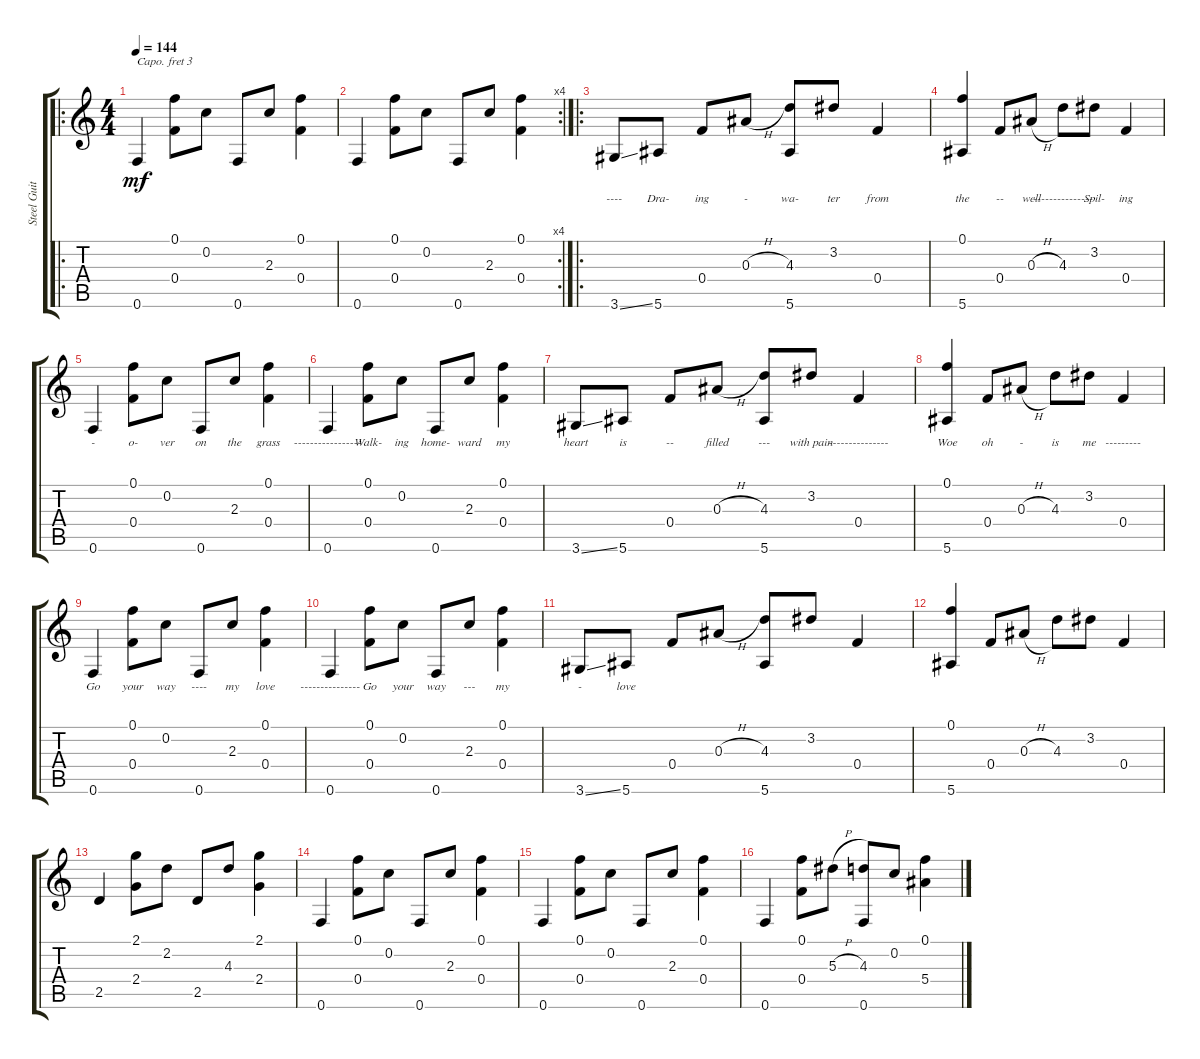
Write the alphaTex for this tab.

\track ("Steel Guitar" "Steel Guit") {instrument acousticguitarsteel}
\staff {score tabs}
\capo 3
\tuning (D4 A3 G3 D3 A2 D2) {hide}
\ro
\ts (4 4)
\tempo 144
\clef g2
\ks c
0.6.4{dy mf instrument acousticguitarsteel} (0.1 0.4).8 0.2.8 0.6.8 2.3.8 (0.1 0.4).4 |
\rc 4
0.6.4 (0.1 0.4).8 0.2.8 0.6.8 2.3.8 (0.1 0.4).4 |
\ro
3.6{ss}.8{lyrics (0 "----") lyrics (1 "") lyrics (2 "") lyrics (3 "") lyrics (4 "")} 5.6.8{lyrics (0 "Dra-") lyrics (1 "") lyrics (2 "") lyrics (3 "") lyrics (4 "")} 0.4.8{lyrics (0 "ing") lyrics (1 "") lyrics (2 "") lyrics (3 "") lyrics (4 "")} 0.3{h}.8{lyrics (0 "-") lyrics (1 "") lyrics (2 "") lyrics (3 "") lyrics (4 "")} (4.3 5.6).8{lyrics (0 "wa-") lyrics (1 "") lyrics (2 "") lyrics (3 "") lyrics (4 "")} 3.2.8{lyrics (0 "ter") lyrics (1 "") lyrics (2 "") lyrics (3 "") lyrics (4 "")} 0.4.4{lyrics (0 "from") lyrics (1 "") lyrics (2 "") lyrics (3 "") lyrics (4 "")} |
(0.1 5.6).4{lyrics (0 "the") lyrics (1 "") lyrics (2 "") lyrics (3 "") lyrics (4 "")} 0.4.8{lyrics (0 "--") lyrics (1 "") lyrics (2 "") lyrics (3 "") lyrics (4 "")} 0.3{h}.8{lyrics (0 "well") lyrics (1 "") lyrics (2 "") lyrics (3 "") lyrics (4 "")} 4.3.8{lyrics (0 "---------------") lyrics (1 "") lyrics (2 "") lyrics (3 "") lyrics (4 "")} 3.2.8{lyrics (0 "Spil-") lyrics (1 "") lyrics (2 "") lyrics (3 "") lyrics (4 "")} 0.4.4{lyrics (0 "ing") lyrics (1 "") lyrics (2 "") lyrics (3 "") lyrics (4 "")} |
0.6.4{lyrics (0 "-") lyrics (1 "") lyrics (2 "") lyrics (3 "") lyrics (4 "")} (0.1 0.4).8{lyrics (0 "o-") lyrics (1 "") lyrics (2 "") lyrics (3 "") lyrics (4 "")} 0.2.8{lyrics (0 "ver") lyrics (1 "") lyrics (2 "") lyrics (3 "") lyrics (4 "")} 0.6.8{lyrics (0 "on") lyrics (1 "") lyrics (2 "") lyrics (3 "") lyrics (4 "")} 2.3.8{lyrics (0 "the") lyrics (1 "") lyrics (2 "") lyrics (3 "") lyrics (4 "")} (0.1 0.4).4{lyrics (0 "grass") lyrics (1 "") lyrics (2 "") lyrics (3 "") lyrics (4 "")} |
0.6.4{lyrics (0 "-----------------") lyrics (1 "") lyrics (2 "") lyrics (3 "") lyrics (4 "")} (0.1 0.4).8{lyrics (0 "Walk-") lyrics (1 "") lyrics (2 "") lyrics (3 "") lyrics (4 "")} 0.2.8{lyrics (0 "ing") lyrics (1 "") lyrics (2 "") lyrics (3 "") lyrics (4 "")} 0.6.8{lyrics (0 "home-") lyrics (1 "") lyrics (2 "") lyrics (3 "") lyrics (4 "")} 2.3.8{lyrics (0 "ward") lyrics (1 "") lyrics (2 "") lyrics (3 "") lyrics (4 "")} (0.1 0.4).4{lyrics (0 "my") lyrics (1 "") lyrics (2 "") lyrics (3 "") lyrics (4 "")} |
3.6{ss}.8{lyrics (0 "heart") lyrics (1 "") lyrics (2 "") lyrics (3 "") lyrics (4 "")} 5.6.8{lyrics (0 "is") lyrics (1 "") lyrics (2 "") lyrics (3 "") lyrics (4 "")} 0.4.8{lyrics (0 "--") lyrics (1 "") lyrics (2 "") lyrics (3 "") lyrics (4 "")} 0.3{h}.8{lyrics (0 "filled") lyrics (1 "") lyrics (2 "") lyrics (3 "") lyrics (4 "")} (4.3 5.6).8{lyrics (0 "---") lyrics (1 "") lyrics (2 "") lyrics (3 "") lyrics (4 "")} 3.2.8{lyrics (0 "with pain") lyrics (1 "") lyrics (2 "") lyrics (3 "") lyrics (4 "")} 0.4.4{lyrics (0 "---------------") lyrics (1 "") lyrics (2 "") lyrics (3 "") lyrics (4 "")} |
(0.1 5.6).4{lyrics (0 "Woe") lyrics (1 "") lyrics (2 "") lyrics (3 "") lyrics (4 "")} 0.4.8{lyrics (0 "oh") lyrics (1 "") lyrics (2 "") lyrics (3 "") lyrics (4 "")} 0.3{h}.8{lyrics (0 "-") lyrics (1 "") lyrics (2 "") lyrics (3 "") lyrics (4 "")} 4.3.8{lyrics (0 "is") lyrics (1 "") lyrics (2 "") lyrics (3 "") lyrics (4 "")} 3.2.8{lyrics (0 "me") lyrics (1 "") lyrics (2 "") lyrics (3 "") lyrics (4 "")} 0.4.4{lyrics (0 "---------") lyrics (1 "") lyrics (2 "") lyrics (3 "") lyrics (4 "")} |
0.6.4{lyrics (0 "Go") lyrics (1 "") lyrics (2 "") lyrics (3 "") lyrics (4 "")} (0.1 0.4).8{lyrics (0 "your") lyrics (1 "") lyrics (2 "") lyrics (3 "") lyrics (4 "")} 0.2.8{lyrics (0 "way") lyrics (1 "") lyrics (2 "") lyrics (3 "") lyrics (4 "")} 0.6.8{lyrics (0 "----") lyrics (1 "") lyrics (2 "") lyrics (3 "") lyrics (4 "")} 2.3.8{lyrics (0 "my") lyrics (1 "") lyrics (2 "") lyrics (3 "") lyrics (4 "")} (0.1 0.4).4{lyrics (0 "love") lyrics (1 "") lyrics (2 "") lyrics (3 "") lyrics (4 "")} |
0.6.4{lyrics (0 "---------------") lyrics (1 "") lyrics (2 "") lyrics (3 "") lyrics (4 "")} (0.1 0.4).8{lyrics (0 "Go") lyrics (1 "") lyrics (2 "") lyrics (3 "") lyrics (4 "")} 0.2.8{lyrics (0 "your") lyrics (1 "") lyrics (2 "") lyrics (3 "") lyrics (4 "")} 0.6.8{lyrics (0 "way") lyrics (1 "") lyrics (2 "") lyrics (3 "") lyrics (4 "")} 2.3.8{lyrics (0 "---") lyrics (1 "") lyrics (2 "") lyrics (3 "") lyrics (4 "")} (0.1 0.4).4{lyrics (0 "my") lyrics (1 "") lyrics (2 "") lyrics (3 "") lyrics (4 "")} |
3.6{ss}.8{lyrics (0 "-") lyrics (1 "") lyrics (2 "") lyrics (3 "") lyrics (4 "")} 5.6.8{lyrics (0 "love") lyrics (1 "") lyrics (2 "") lyrics (3 "") lyrics (4 "")} 0.4.8 0.3{h}.8 (4.3 5.6).8 3.2.8 0.4.4 |
(0.1 5.6).4 0.4.8 0.3{h}.8 4.3.8 3.2.8 0.4.4 |
2.5.4 (2.1 2.4).8 2.2.8 2.5.8 4.3.8 (2.1 2.4).4 |
0.6.4 (0.1 0.4).8 0.2.8 0.6.8 2.3.8 (0.1 0.4).4 |
0.6.4 (0.1 0.4).8 0.2.8 0.6.8 2.3.8 (0.1 0.4).4 |
0.6.4 (0.1 0.4).8 5.3{h}.8 (4.3 0.6).8 0.2.8 (0.1 5.4).4
